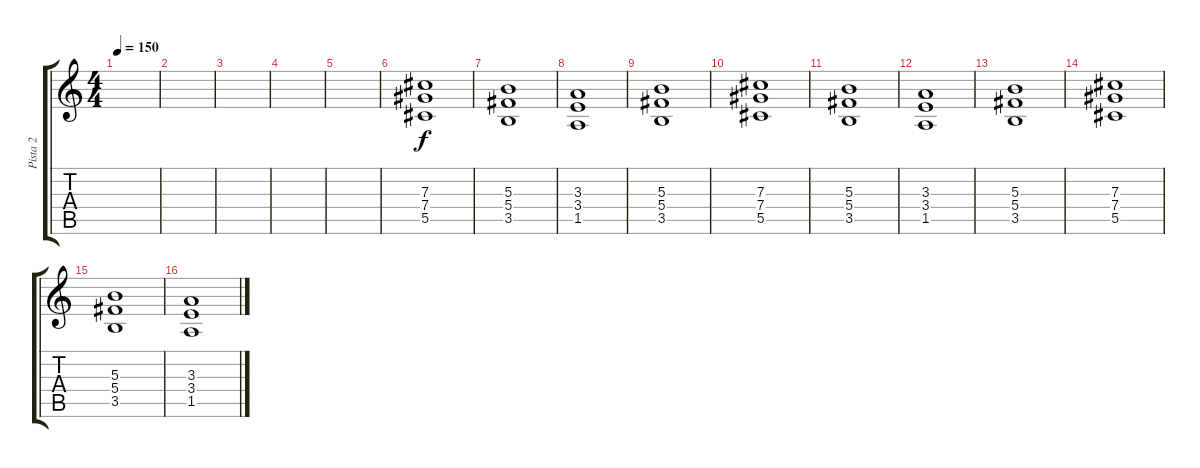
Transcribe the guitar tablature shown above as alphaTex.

\track ("Pista 2" "Pista 2") {instrument distortionguitar}
\staff {score tabs}
\tuning (Eb4 Bb3 Gb3 Db3 Ab2 Eb2) {hide}
\ts (4 4)
\tempo 150
\clef g2
\ks c
|
|
|
|
|
(7.3 7.4 5.5).1 |
(5.3 5.4 3.5).1 |
(3.3 3.4 1.5).1 |
(5.3 5.4 3.5).1 |
(7.3 7.4 5.5).1 |
(5.3 5.4 3.5).1 |
(3.3 3.4 1.5).1 |
(5.3 5.4 3.5).1 |
(7.3 7.4 5.5).1 |
(5.3 5.4 3.5).1 |
(3.3 3.4 1.5).1
